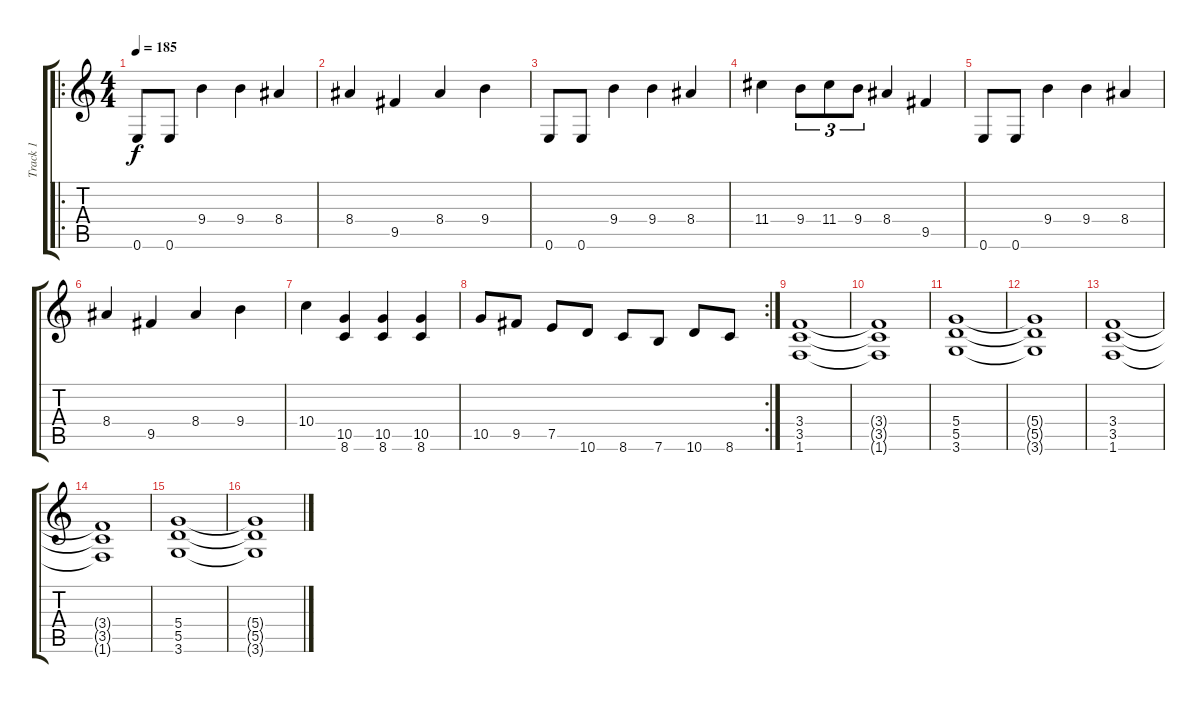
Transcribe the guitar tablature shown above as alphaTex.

\track ("Track 1" "Track 1") {instrument distortionguitar}
\staff {score tabs}
\tuning (E4 B3 G3 D3 A2 E2) {hide}
\ro
\ts (4 4)
\tempo 185
\clef g2
\ks c
0.6.8{dy f} 0.6.8 9.4.4 9.4.4 8.4.4 |
8.4.4 9.5.4 8.4.4 9.4.4 |
0.6.8 0.6.8 9.4.4 9.4.4 8.4.4 |
11.4.4 9.4.8{tu (3 2)} 11.4.8{tu (3 2)} 9.4.8{tu (3 2)} 8.4.4 9.5.4 |
0.6.8 0.6.8 9.4.4 9.4.4 8.4.4 |
8.4.4 9.5.4 8.4.4 9.4.4 |
10.4.4 (10.5 8.6).4 (10.5 8.6).4 (10.5 8.6).4 |
\rc 2
10.5.8 9.5.8 7.5.8 10.6.8 8.6.8 7.6.8 10.6.8 8.6.8 |
(3.4 3.5 1.6).1 |
(3.4{t} 3.5{t} 1.6{t}).1 |
(5.4 5.5 3.6).1 |
(5.4{t} 5.5{t} 3.6{t}).1 |
(3.4 3.5 1.6).1 |
(3.4{t} 3.5{t} 1.6{t}).1 |
(5.4 5.5 3.6).1 |
(5.4{t} 5.5{t} 3.6{t}).1
